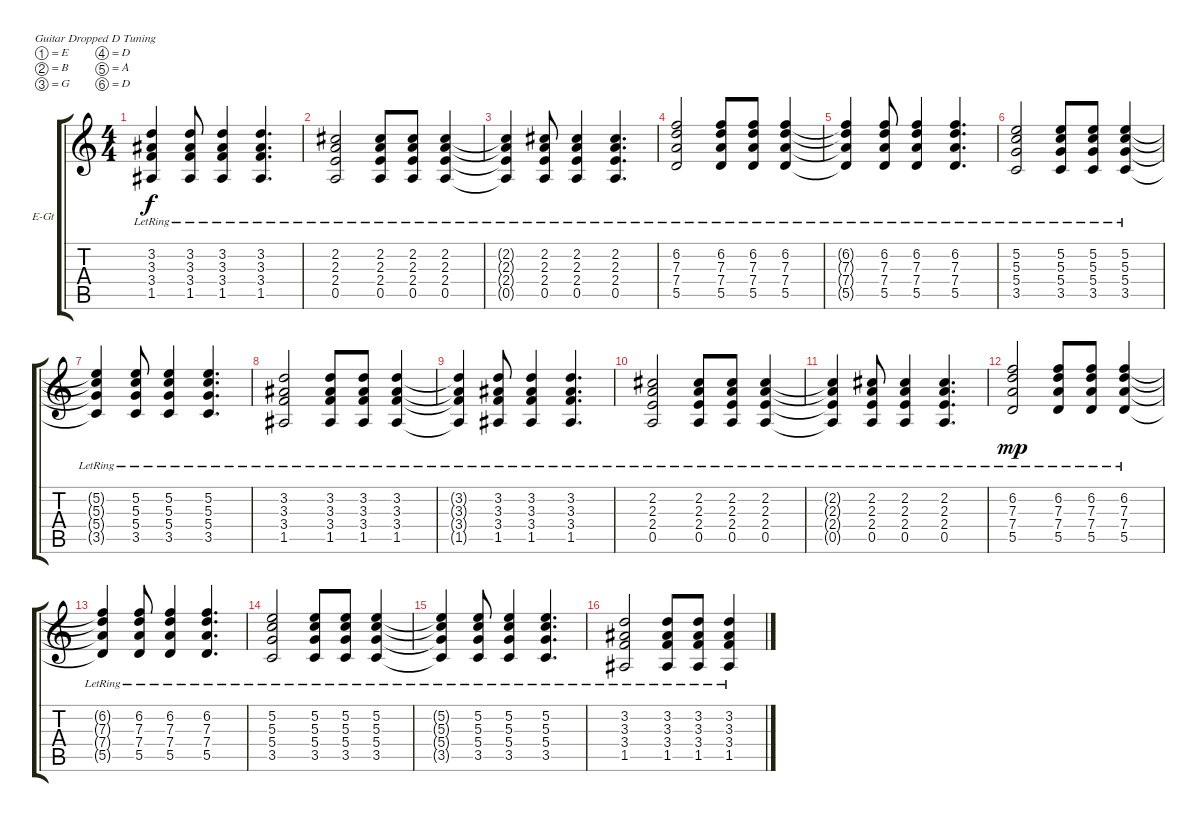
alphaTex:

\bracketExtendMode groupsimilarinstruments
\firstSystemTrackNameOrientation horizontal
\otherSystemsTrackNameOrientation horizontal
\track ("Electric Guitar 6" "E-Gt") {instrument distortionguitar}
\staff {score tabs}
\tuning (E4 B3 G3 D3 A2 D2)
\ts (4 4)
\tempo (142 hide)
\clef g2
\ks c
(3.2{lr t} 3.3{lr t} 3.4{lr t} 1.5{lr t}).4{dy f} (3.2{lr} 3.3{lr} 3.4{lr} 1.5{lr}).8 (3.2{lr} 3.3{lr} 3.4{lr} 1.5{lr}).4 (3.2{lr} 3.3{lr} 3.4{lr} 1.5{lr}).4{d} |
(2.2{lr} 2.3{lr} 2.4{lr} 0.5{lr}).2 (2.2{lr} 2.3{lr} 2.4{lr} 0.5{lr}).8 (2.2{lr} 2.3{lr} 2.4{lr} 0.5{lr}).8 (2.2{lr} 2.3{lr} 2.4{lr} 0.5{lr}).4 |
(2.2{lr t} 2.3{lr t} 2.4{lr t} 0.5{lr t}).4 (2.2{lr} 2.3{lr} 2.4{lr} 0.5{lr}).8 (2.2{lr} 2.3{lr} 2.4{lr} 0.5{lr}).4 (2.2{lr} 2.3{lr} 2.4{lr} 0.5{lr}).4{d} |
(6.2{lr} 7.3{lr} 7.4{lr} 5.5{lr}).2 (6.2{lr} 7.3{lr} 7.4{lr} 5.5{lr}).8 (6.2{lr} 7.3{lr} 7.4{lr} 5.5{lr}).8 (6.2{lr} 7.3{lr} 7.4{lr} 5.5{lr}).4 |
(6.2{lr t} 7.3{lr t} 7.4{lr t} 5.5{lr t}).4 (6.2{lr} 7.3{lr} 7.4{lr} 5.5{lr}).8 (6.2{lr} 7.3{lr} 7.4{lr} 5.5{lr}).4 (6.2{lr} 7.3{lr} 7.4{lr} 5.5{lr}).4{d} |
(5.2{lr} 5.3{lr} 5.4{lr} 3.5{lr}).2 (5.2{lr} 5.3{lr} 5.4{lr} 3.5{lr}).8 (5.2{lr} 5.3{lr} 5.4{lr} 3.5{lr}).8 (5.2{lr} 5.3{lr} 5.4{lr} 3.5{lr}).4 |
(5.2{lr t} 5.3{lr t} 5.4{lr t} 3.5{lr t}).4 (5.2{lr} 5.3{lr} 5.4{lr} 3.5{lr}).8 (5.2{lr} 5.3{lr} 5.4{lr} 3.5{lr}).4 (5.2{lr} 5.3{lr} 5.4{lr} 3.5{lr}).4{d} |
(3.2{lr} 3.3{lr} 3.4{lr} 1.5{lr}).2 (3.2{lr} 3.3{lr} 3.4{lr} 1.5{lr}).8 (3.2{lr} 3.3{lr} 3.4{lr} 1.5{lr}).8 (3.2{lr} 3.3{lr} 3.4{lr} 1.5{lr}).4 |
(3.2{lr t} 3.3{lr t} 3.4{lr t} 1.5{lr t}).4 (3.2{lr} 3.3{lr} 3.4{lr} 1.5{lr}).8 (3.2{lr} 3.3{lr} 3.4{lr} 1.5{lr}).4 (3.2{lr} 3.3{lr} 3.4{lr} 1.5{lr}).4{d} |
(2.2{lr} 2.3{lr} 2.4{lr} 0.5{lr}).2 (2.2{lr} 2.3{lr} 2.4{lr} 0.5{lr}).8 (2.2{lr} 2.3{lr} 2.4{lr} 0.5{lr}).8 (2.2{lr} 2.3{lr} 2.4{lr} 0.5{lr}).4 |
(2.2{lr t} 2.3{lr t} 2.4{lr t} 0.5{lr t}).4 (2.2{lr} 2.3{lr} 2.4{lr} 0.5{lr}).8 (2.2{lr} 2.3{lr} 2.4{lr} 0.5{lr}).4 (2.2{lr} 2.3{lr} 2.4{lr} 0.5{lr}).4{d} |
(6.2{lr} 7.3{lr} 7.4{lr} 5.5{lr}).2{dy mp} (6.2{lr} 7.3{lr} 7.4{lr} 5.5{lr}).8 (6.2{lr} 7.3{lr} 7.4{lr} 5.5{lr}).8 (6.2{lr} 7.3{lr} 7.4{lr} 5.5{lr}).4 |
(6.2{lr t} 7.3{lr t} 7.4{lr t} 5.5{lr t}).4 (6.2{lr} 7.3{lr} 7.4{lr} 5.5{lr}).8 (6.2{lr} 7.3{lr} 7.4{lr} 5.5{lr}).4 (6.2{lr} 7.3{lr} 7.4{lr} 5.5{lr}).4{d} |
(5.2{lr} 5.3{lr} 5.4{lr} 3.5{lr}).2 (5.2{lr} 5.3{lr} 5.4{lr} 3.5{lr}).8 (5.2{lr} 5.3{lr} 5.4{lr} 3.5{lr}).8 (5.2{lr} 5.3{lr} 5.4{lr} 3.5{lr}).4 |
(5.2{lr t} 5.3{lr t} 5.4{lr t} 3.5{lr t}).4 (5.2{lr} 5.3{lr} 5.4{lr} 3.5{lr}).8 (5.2{lr} 5.3{lr} 5.4{lr} 3.5{lr}).4 (5.2{lr} 5.3{lr} 5.4{lr} 3.5{lr}).4{d} |
(3.2{lr} 3.3{lr} 3.4{lr} 1.5{lr}).2 (3.2{lr} 3.3{lr} 3.4{lr} 1.5{lr}).8 (3.2{lr} 3.3{lr} 3.4{lr} 1.5{lr}).8 (3.2{lr} 3.3{lr} 3.4{lr} 1.5{lr}).4
